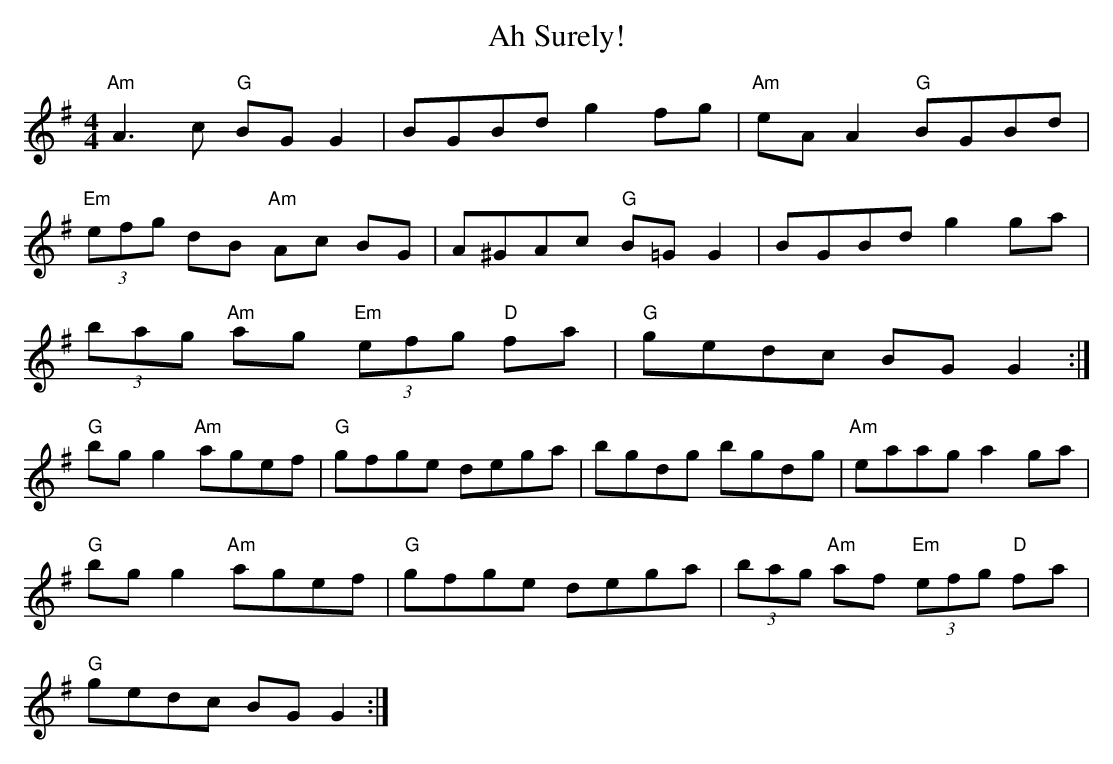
X:1
T: Ah Surely!
L: 1/8
M: 4/4
K: G
"Am"A3 c "G"BG G2 | BGBd g2 fg | "Am"eA A2 "G"BGBd |
"Em"(3efg dB "Am"Ac BG | A^GAc "G"B=G G2 | BGBd g2 ga |
(3bag "Am"ag "Em"(3efg "D"fa | "G"gedc BG G2 :|
"G"bg g2 "Am"agef | "G"gfge dega | bgdg bgdg | "Am"eaag a2 ga |
"G"bg g2 "Am"agef | "G"gfge dega | (3bag "Am"af "Em"(3efg "D"fa |
"G"gedc BG G2 :|
